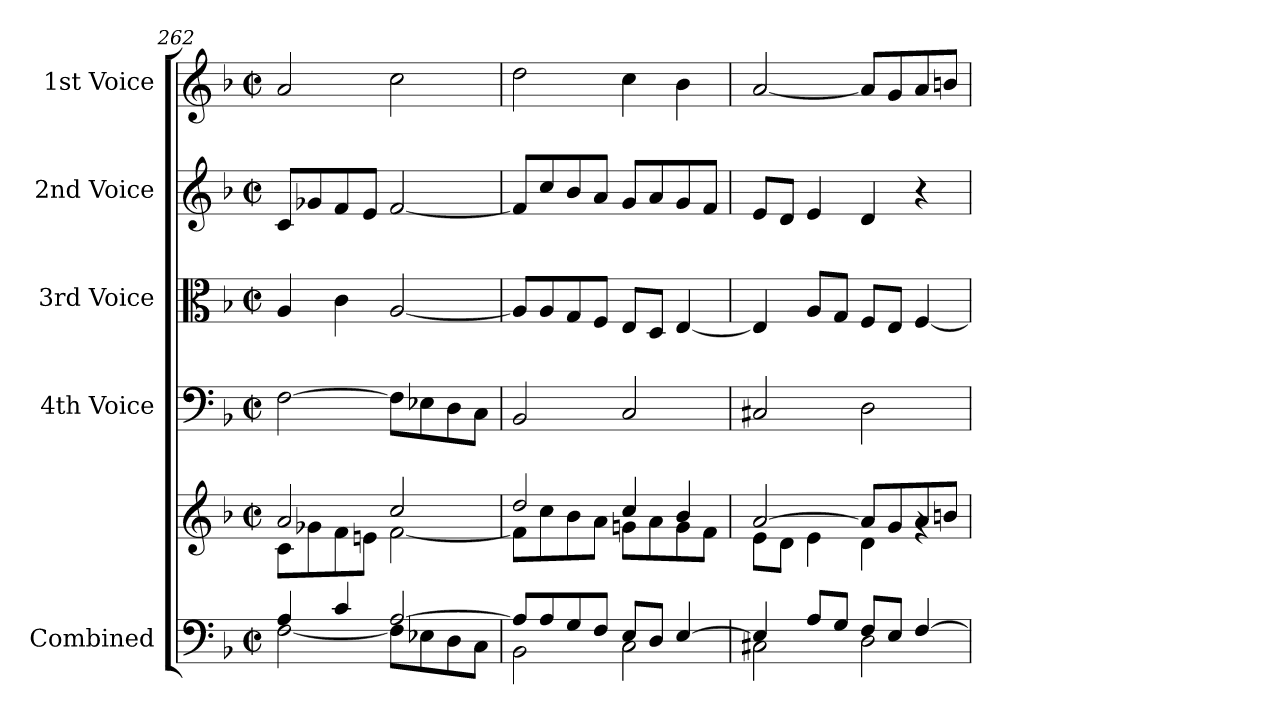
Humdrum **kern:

**kern	**kern	**kern	**kern	**kern	**kern
*part5	*part5	*part4	*part3	*part2	*part1
*staff6	*staff5	*staff4	*staff3	*staff2	*staff1
*I"Combined	*	*I"4th Voice	*I"3rd Voice	*I"2nd Voice	*I"1st Voice
*clefF4	*clefG2	*clefF4	*clefC3	*clefG2	*clefG2
*k[b-]	*k[b-]	*k[b-]	*k[b-]	*k[b-]	*k[b-]
*M2/2	*M2/2	*M2/2	*M2/2	*M2/2	*M2/2
*met(c|)	*met(c|)	*met(c|)	*met(c|)	*met(c|)	*met(c|)
=262	=262	=262	=262	=262	=262
*^	*^	*	*	*	*
4A/	[2F\	2a/	8c\L	[2F\	4A/	8c/L	2a/
.	.	.	8g-X\	.	.	8g-X/	.
4c/	.	.	8f\	.	4c\	8f/	.
.	.	.	8en\J	.	.	8e/J	.
[2A/	8F\L]	2cc/	[2f\	8F\L]	[2A/	[2f/	2cc\
.	8E-X\	.	.	8E-X\	.	.	.
.	8D\	.	.	8D\	.	.	.
.	8C\J	.	.	8C\J	.	.	.
!!LO:PB:g=z
=263	=263	=263	=263	=263	=263	=263	=263
8A/L]	2BB-\	2dd/	8f\L]	2BB-/	8A/L]	8f/L]	2dd\
8A/	.	.	8cc\	.	8A/	8cc/	.
8G/	.	.	8b-\	.	8G/	8b-/	.
8F/J	.	.	8a\J	.	8F/J	8a/J	.
8E/L	2C\	4cc/	8gn\L	2C/	8E/L	8g/L	4cc\
8D/J	.	.	8a\	.	8D/J	8a/	.
[4E/	.	4b-/	8g\	.	[4E/	8g/	4b-\
.	.	.	8f\J	.	.	8f/J	.
=264	=264	=264	=264	=264	=264	=264	=264
4E/]	2C#X\	[2a/	8e\L	2C#X/	4E/]	8e/L	[2a/
.	.	.	8d\J	.	.	8d/J	.
8A/L	.	.	4e\	.	8A/L	4e/	.
8G/J	.	.	.	.	8G/J	.	.
8F/L	2D\	8a/L]	4d\	2D\	8F/L	4d/	8a/L]
8E/J	.	8g/	.	.	8E/J	.	8g/
[4F/	.	8a/	4rg	.	[4F/	4r	8a/
.	.	8bn/J	.	.	.	.	8bn/J
*v	*v	*	*	*	*	*	*
*	*v	*v	*	*	*	*
=	=	=	=	=	=
*-	*-	*-	*-	*-	*-
